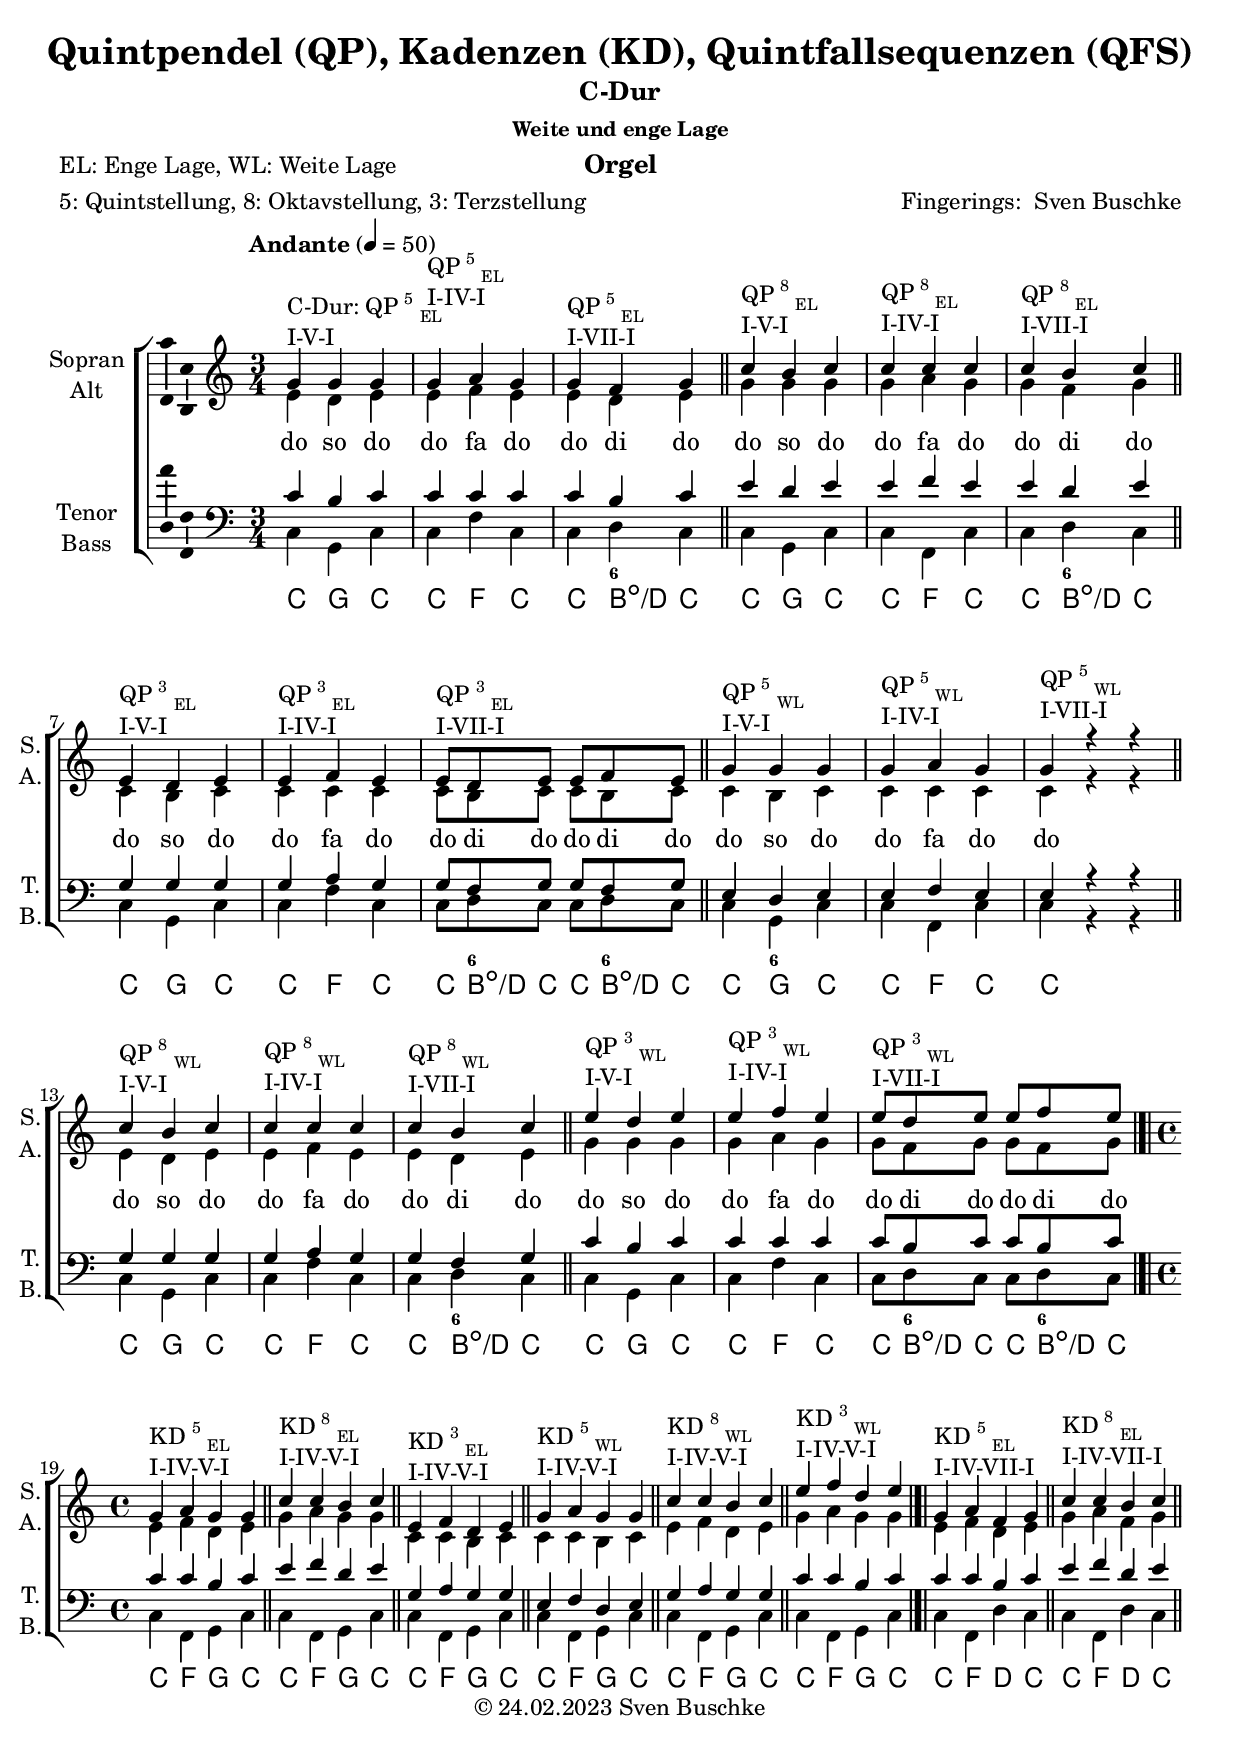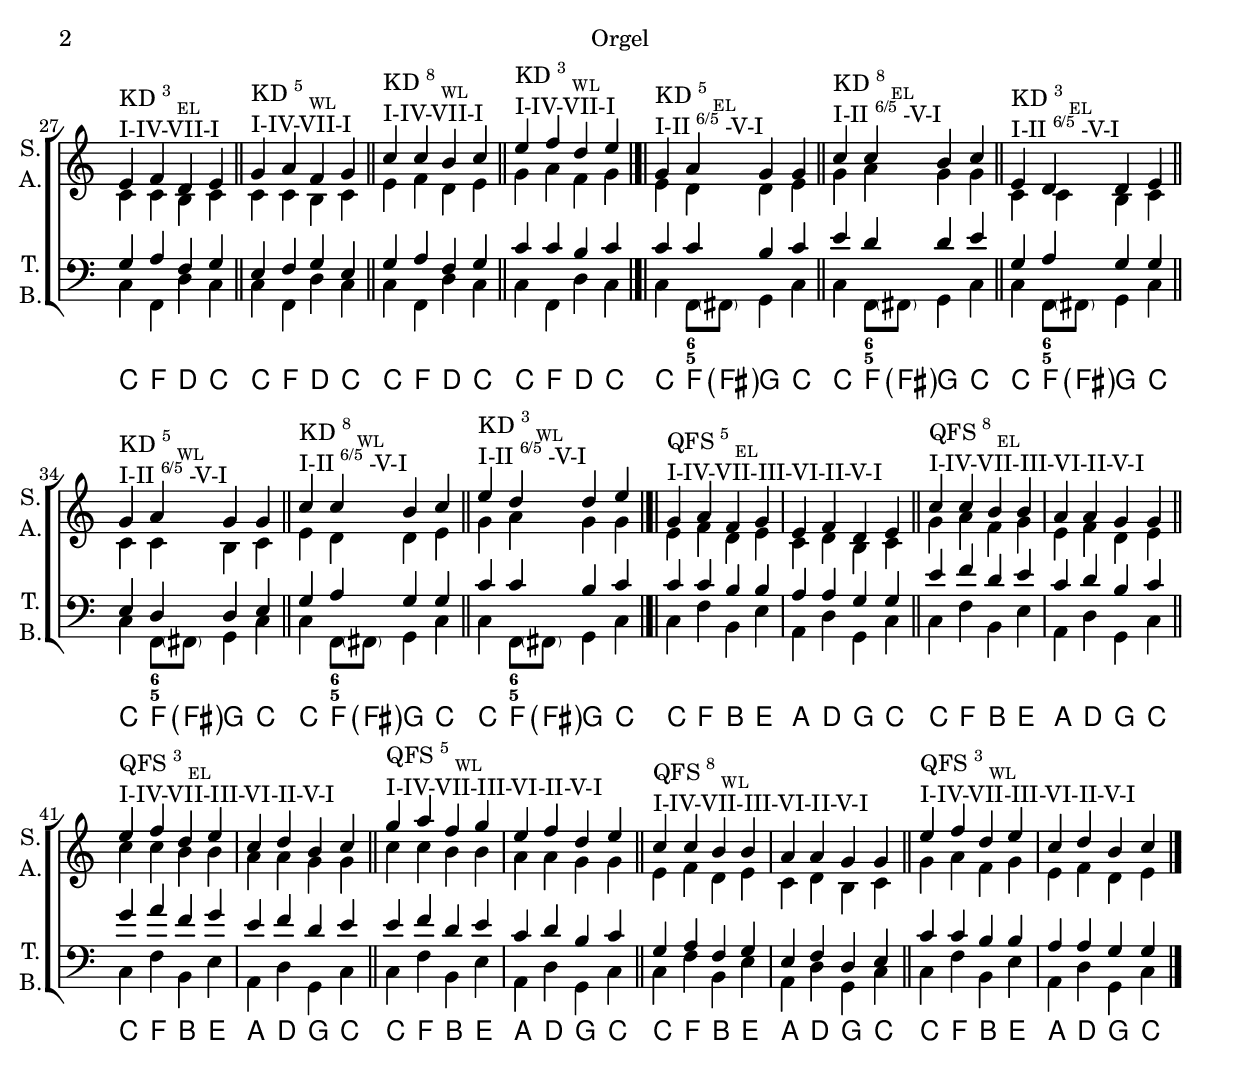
\version "2.24.3"
\language "english"

\header {
  dedication = ""
  title = "Quintpendel (QP), Kadenzen (KD), Quintfallsequenzen (QFS)"
  subtitle = "C-Dur"
  subsubtitle = "Weite und enge Lage"
  instrument = "Orgel"
  composer = ""
  arranger = \markup{"Fingerings: " \with-url "https://buschke.com" "Sven Buschke"}
  poet = "EL: Enge Lage, WL: Weite Lage"
  meter = "5: Quintstellung, 8: Oktavstellung, 3: Terzstellung"
  piece = ""
  opus = ""
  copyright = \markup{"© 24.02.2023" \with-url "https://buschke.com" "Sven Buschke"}
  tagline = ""
}

\paper {
  #(set-paper-size "a4")
}

% -----------------------------------------------
% -----------------------------------------------
% -----------------------------------------------
% begin C major
% -----------------------------------------------
% -----------------------------------------------
% -----------------------------------------------

global = {
  \key c \major
%   \numericTimeSignature
  \time 3/4
  \tempo "Andante" 4=50
}

soprano = \relative c'' {
  \global
  % Music follows here.
  g^\markup{\column{\line{C-Dur: QP\super{5}\sub{EL}}\line{I-V-I}}} g g
  g^\markup{\column{\line{QP\super{5}\sub{EL}}\line{I-IV-I}}} a g
  g^\markup{\column{\line{QP\super{5}\sub{EL}}\line{I-VII-I}}} f g
  \bar "||"
  c^\markup{\column{\line{QP\super{8}\sub{EL}}\line{I-V-I}}} b c
  c^\markup{\column{\line{QP\super{8}\sub{EL}}\line{I-IV-I}}} c c
  c^\markup{\column{\line{QP\super{8}\sub{EL}}\line{I-VII-I}}} b c
  \bar "||"
  e,^\markup{\column{\line{QP\super{3}\sub{EL}}\line{I-V-I}}} d e
  e^\markup{\column{\line{QP\super{3}\sub{EL}}\line{I-IV-I}}} f e
  e8^\markup{\column{\line{QP\super{3}\sub{EL}}\line{I-VII-I}}}[d e] e f e
  \bar "||"
  g4^\markup{\column{\line{QP\super{5}\sub{WL}}\line{I-V-I}}} g g
  g^\markup{\column{\line{QP\super{5}\sub{WL}}\line{I-IV-I}}} a g
  g^\markup{\column{\line{QP\super{5}\sub{WL}}\line{I-VII-I}}} r r
  \bar "||"
  c^\markup{\column{\line{QP\super{8}\sub{WL}}\line{I-V-I}}} b c
  c^\markup{\column{\line{QP\super{8}\sub{WL}}\line{I-IV-I}}} c c
  c^\markup{\column{\line{QP\super{8}\sub{WL}}\line{I-VII-I}}} b c
  \bar "||"
  e^\markup{\column{\line{QP\super{3}\sub{WL}}\line{I-V-I}}} d e
  e^\markup{\column{\line{QP\super{3}\sub{WL}}\line{I-IV-I}}} f e
  e8^\markup{\column{\line{QP\super{3}\sub{WL}}\line{I-VII-I}}}[d e] e[f e]
  \bar "|.|"\break
  \time 4/4
    % KD I IV V I
  g,4^\markup{\column{\line{KD\super{5}\sub{EL}}\line{I-IV-V-I}}} a g g
  \bar "||"
  c^\markup{\column{\line{KD\super{8}\sub{EL}}\line{I-IV-V-I}}} c b c
  \bar "||"
  e,^\markup{\column{\line{KD\super{3}\sub{EL}}\line{I-IV-V-I}}} f d e
  \bar "||"
  g^\markup{\column{\line{KD\super{5}\sub{WL}}\line{I-IV-V-I}}} a g g
  \bar "||"
  c4^\markup{\column{\line{KD\super{8}\sub{WL}}\line{I-IV-V-I}}} c b c
  \bar "||"
  e^\markup{\column{\line{KD\super{3}\sub{WL}}\line{I-IV-V-I}}} f d e
  \bar "|.|"
      % KD I IV VII I
  g,4^\markup{\column{\line{KD\super{5}\sub{EL}}\line{I-IV-VII-I}}} a f g
  \bar "||"
  c^\markup{\column{\line{KD\super{8}\sub{EL}}\line{I-IV-VII-I}}} c b c
  \bar "||"
  e,^\markup{\column{\line{KD\super{3}\sub{EL}}\line{I-IV-VII-I}}} f d e
  \bar "||"
  g^\markup{\column{\line{KD\super{5}\sub{WL}}\line{I-IV-VII-I}}} a f g
  \bar "||"
  c4^\markup{\column{\line{KD\super{8}\sub{WL}}\line{I-IV-VII-I}}} c b c
  \bar "||"
  e^\markup{\column{\line{KD\super{3}\sub{WL}}\line{I-IV-VII-I}}} f d e
  \bar "|.|"
% KD I II65 V I
  g,4^\markup{\column{\line{KD\super{5}\sub{EL}}\line{I-II\super{6/5}-V-I}}} a g g
  \bar "||"
  c^\markup{\column{\line{KD\super{8}\sub{EL}}\line{I-II\super{6/5}-V-I}}} c b c
  \bar "||"
  e,^\markup{\column{\line{KD\super{3}\sub{EL}}\line{I-II\super{6/5}-V-I}}} d d e
  \bar "||"
  g^\markup{\column{\line{KD\super{5}\sub{WL}}\line{I-II\super{6/5}-V-I}}} a g g
  \bar "||"
  c4^\markup{\column{\line{KD\super{8}\sub{WL}}\line{I-II\super{6/5}-V-I}}} c b c
  \bar "||"
  e^\markup{\column{\line{KD\super{3}\sub{WL}}\line{I-II\super{6/5}-V-I}}} d d e
  \bar "|.|"
  % QFS
  g,^\markup{\column{\line{QFS\super{5}\sub{EL}}\line{I-IV-VII-III-VI-II-V-I}}} a f g e f d e
  \bar "||"
  c'^\markup{\column{\line{QFS\super{8}\sub{EL}}\line{I-IV-VII-III-VI-II-V-I}}} c b b a a g g
  \bar "||"
  e'^\markup{\column{\line{QFS\super{3}\sub{EL}}\line{I-IV-VII-III-VI-II-V-I}}} f d e c d b c
  \bar "||"
  g'^\markup{\column{\line{QFS\super{5}\sub{WL}}\line{I-IV-VII-III-VI-II-V-I}}} a f g e f d e
  \bar "||"
  c^\markup{\column{\line{QFS\super{8}\sub{WL}}\line{I-IV-VII-III-VI-II-V-I}}} c b b a a g g
  \bar "||"
  e'^\markup{\column{\line{QFS\super{3}\sub{WL}}\line{I-IV-VII-III-VI-II-V-I}}} f d e c d b c
  \bar "|."  
}

alto = \relative c' {
  \global
  % Music follows here.
  % QP^5_EL
  e d e
  e f e
  e d e
  % QP^8_EL
  g g g
  g a g
  g f g
  % QP^3_EL
  c, b c
  c c c
  c8[b c]c[b c]
  % QP^5_WL
  c4 b c
  c c c
  c r r
  % QP^8_WL
  e d e
  e f e
  e d e
  % QP^3_WL
  g g g
  g a g
  g8[f g] g[f g]
  \time 4/4
  % KD
  % KD^5_WE-I-IV-V-I
  e4 f d e
  % KD^8_EL-I-IV-V-I
  g a g g
  % KD^3_EL-I-IV-V-I
  c, c b c
  % KD^5_WL-I-IV-V-I
  c c b c
  % KD^8_WL-I-IV-V-I
  e f d e
  % KD^3_WL-I-IV-V-I
  g a g g
    % KD^5_WE-I-IV-V-I
  e4 f d e
  % KD^8_EL-I-IV-V-I
  g a f g
  % KD^3_EL-I-IV-V-I
  c, c b c
  % KD^5_WL-I-IV-V-I
  c c b c
  % KD^8_WL-I-IV-V-I
  e f d e
  % KD^3_WL-I-IV-V-I
  g a f g
    % KD^5_WE-I-IV-V-I
  e4 d d e
  % KD^8_EL-I-IV-V-I
  g a g g
  % KD^3_EL-I-IV-V-I
  c, c b c
  % KD^5_WL-I-IV-V-I
  c c b c
  % KD^8_WL-I-IV-V-I
  e d d e
  % KD^3_WL-I-IV-V-I
  g a g g
  % QFS
  % QFS^5_EL-I-IV-VII-III-VI-II-V-I
  e f d e c d b c
  % QFS^8_EL-I-IV-VII-III-VI-II-V-I
  g' a f g e f d e
  % QFS^3_EL-I-IV-VII-III-VI-II-V-I
  c' c b b a a g g
  % QFS^5_WL-I-IV-VII-III-VI-II-V-I
  c c b b a a g g
  % QFS^8_WL-I-IV-VII-III-VI-II-V-I
  e f d e c d b c
  % QFS^3_WL-I-IV-VII-III-VI-II-V-I
  g' a f g e f d e
  \bar "|."  
}

tenor = \relative c' {
  \global
  % Music follows here.
  % QP^5_EL
  c b c
  c c c
  c b c
  % QP^8_EL
  e d e
  e f e
  e d e
  % QP^3_EL
  g, g g
  g a g
  g8[f g]g[f g]
  % QP^5_WL
  e4 d e
  e f e
  e r r
  % QP^8_WL
  g g g
  g a g
  g f g
  % QP^3_WL
  c b c
  c c c
  c8[b c]c[b c]
  \time 4/4
  % KD
  % KD^5_EL-I-IV-V-I
  c4 c b c
  % KD^8_EL-I-IV-V-I
  e f d e
  % KD^3_EL-I-IV-V-I
  g, a g g
  % KD^5_WL-I-IV-V-I
  e f d e
  % KD^8_WL-I-IV-V-I
  g a g g
  % KD^3_WL-I-IV-V-I
  c c b c
    % KD^5_EL-I-IV-V-I
  c4 c b c
  % KD^8_EL-I-IV-V-I
  e f d e
  % KD^3_EL-I-IV-V-I
  g, a f g
  % KD^5_WL-I-IV-V-I
  e f g e
  % KD^8_WL-I-IV-V-I
  g a f g
  % KD^3_WL-I-IV-V-I
  c c b c
    % KD^5_EL-I-IV-V-I
  c4 c b c
  % KD^8_EL-I-IV-V-I
  e d d e
  % KD^3_EL-I-IV-V-I
  g, a g g
  % KD^5_WL-I-IV-V-I
  e d d e
  % KD^8_WL-I-IV-V-I
  g a g g
  % KD^3_WL-I-IV-V-I
  c c b c
  % QFS
  % QFS^5_EL-I-IV-VII-III-VI-II-V-I
  c c b b a a g g
  % QFS^8_EL-I-IV-VII-III-VI-II-V-I
  e' f d e c d b c
  % QFS^3_EL-I-IV-VII-III-VI-II-V-I
  g' a f g e f d e
  % QFS^5_WL-I-IV-VII-III-VI-II-V-I
  e f d e c d b c
  % QFS^8_WL-I-IV-VII-III-VI-II-V-I
  g a f g e f d e
  % QFS^3_WL-I-IV-VII-III-VI-II-V-I
  c' c b b a a g g
  \bar "|."  
}

bass = \relative c {
  \global
  % Music follows here.
  % QP^5_EL
  c g c
  c f c
  c d c
  % QP^8_EL
  c g c
  c f, c'
  c d c
  % QP^3_EL
  c g c
  c f c
  c8[d c]c[d c]
  % QP^5_WL
  c4 g c
  c f, c'
  c r r
  % QP^8_WL
  c g c
  c f c
  c d c
  % QP^3_WL
  c g c
  c f c
  c8[d c]c[d c]
  \time 4/4
  % KD
  % KD^5_EL-I-IV-V-I
  c4 f, g c|
  % KD^8_EL-I-IV-V-I
  c f, g c|
  % KD^3_EL-I-IV-V-I
  c f, g c|
  % KD^5_WL-I-IV-V-I
  c f, g c|
  % KD^8_WL-I-IV-V-I
  c f, g c|
  % KD^3_WL-I-IV-V-I
  c f, g c|
  % KD^5_EL-I-IV-V-I
  c4 f, d' c|
  % KD^8_EL-I-IV-V-I
  c f, d' c|
  % KD^3_EL-I-IV-V-I
  c f, d' c|
  % KD^5_WL-I-IV-V-I
  c f, d' c|
  % KD^8_WL-I-IV-V-I
  c f, d' c|
  % KD^3_WL-I-IV-V-I
  c f, d' c|
  % KD^5_EL-I-IV-V-I
  c4 f,8 \parenthesize fs g4 c|
  % KD^8_EL-I-IV-V-I
  c f,8 \parenthesize fs g4 c|
  % KD^3_EL-I-IV-V-I
  c f,8 \parenthesize fs g4 c|
  % KD^5_WL-I-IV-V-I
  c f,8 \parenthesize fs g4 c|
  % KD^8_WL-I-IV-V-I
  c f,8 \parenthesize fs g4 c|
  % KD^3_WL-I-IV-V-I
  c f,8 \parenthesize fs g4 c|
  % QFS
  % QFS^5_EL-I-IV-VII-III-VI-II-V-I
  c f b, e a, d g, c
  % QFS^8_EL-I-IV-VII-III-VI-II-V-I
  c f b, e a, d g, c
  % QFS^3_EL-I-IV-VII-III-VI-II-V-I
  c f b, e a, d g, c
  % QFS^5_WL-I-IV-VII-III-VI-II-V-I
  c f b, e a, d g, c
  % QFS^8_WL-I-IV-VII-III-VI-II-V-I
  c f b, e a, d g, c
  % QFS^3_WL-I-IV-VII-III-VI-II-V-I
  c f b, e a, d g, c
  \bar "|."  
}

verse = \lyricmode {
  % Lyrics follow here.
  % QP^5_EL
  do so do do fa do do di do do so do do fa do do di do
  do so do do fa do do di do do di do do so do do fa do do
  do so do do fa do do di do do so do do fa do do di do do di do 
}

figBass = \figuremode {
  \global
  % Figures follow here.
    % QP^5_EL
    r4 r r
    r4 r r
    r4 <6> r
    % QP^8_EL
    r4 r r
    r4 r r
    r4 <6> r
    % QP^3_EL
    r4 r r
    r4 r r
    r8 <6> r r <6> r
    % QP^5_WL
    r4 <6> r
    r4 r r
    r4 r r
    % QP^8_WL
    r4 r r
    r4 r r
    r4 <6> r 
    % QP^3_WL
    r4 r r
    r4 r r
    r8 <6> r r <6> r
    \time 4/4
    %
    % KD I VI V I
    %
    % KD^5_EL-I-IV-V-I
    r4 r r r
    % KD^8_EL-I-IV-V-I
    r4 r r r
    % KD^3_EL-I-IV-V-I
    r4 r r r
    % KD^5_WL-I-IV-V-I
    r4 r r r
    % KD^8_WL-I-IV-V-I
    r4 r r r
    % KD^3_WL-I-IV-V-I
    r4 r r r
    %
    % KD I VI VII I
    %
    % KD^5_EL-I-IV-VII-I
    r4 r r r
    % KD^8_EL-I-IV-VII-I
    r4 r r r
    % KD^3_EL-I-IV-VII-I
    r4 r r r
    % KD^5_WL-I-IV-VII-I
    r4 r r r
    % KD^8_WL-I-IV-VII-I
    r4 r r r
    % KD^3_WL-I-IV-VII-I
    r4 r r r
    %
    % KD I II6/5 V I
    %
    % KD^5_EL-I-II6/5-V-I
    r4 <6 5> r r
    % KD^8_EL-I-II6/5-V-I
    r4 <6 5> r r
    % KD^3_EL-I-II6/5-V-I
    r4 <6 5> r r
    % KD^5_WL-I-II6/5-V-I
    r4 <6 5> r r
    % KD^8_WL-I-II6/5-V-I
    r4 <6 5> r r
    % KD^3_WL-I-II6/5-V-I
    r4 <6 5> r r
    %
    % QFS
    %
    r4 r r r
    r4 r r r
    r4 r r r
    r4 r r r
    r4 r r r
    r4 r r r
    r4 r r r
    r4 r r r
    r4 r r r
    r4 r r r
    r4 r r r
    r4 r r r
}

chordNames = \chordmode {
  \global
  % Chords follow here.
  % QP^5_EL
  c g c
  c f c
  c b:dim/d c
  % QP^8_EL
  c g c
  c f, c'
  c b:dim/d c
  % QP^3_EL
  c g c
  c f c
  c8[b:dim/d c]c[b:dim/d c]
  % QP^5_WL
  c4 g c
  c f, c'
  c s s
  % QP^8_WL
  c g c
  c f c
  c b:dim/d c
  % QP^3_WL
  c g c
  c f c
  c8[b:dim/d c]c[b:dim/d c]
  \time 4/4
  % KD
  % KD^5_EL-I-IV-V-I
  c4 f, g c|
  % KD^8_EL-I-IV-V-I
  c f, g c|
  % KD^3_EL-I-IV-V-I
  c f, g c|
  % KD^5_WL-I-IV-V-I
  c f, g c|
  % KD^8_WL-I-IV-V-I
  c f, g c|
  % KD^3_WL-I-IV-V-I
  c f, g c|
  % KD^5_EL-I-IV-V-I
  c4 f, d' c|
  % KD^8_EL-I-IV-V-I
  c f, d' c|
  % KD^3_EL-I-IV-V-I
  c f, d' c|
  % KD^5_WL-I-IV-V-I
  c f, d' c|
  % KD^8_WL-I-IV-V-I
  c f, d' c|
  % KD^3_WL-I-IV-V-I
  c f, d' c|
  % KD^5_EL-I-IV-V-I
  c4 f,8 \parenthesize fs g4 c|
  % KD^8_EL-I-IV-V-I
  c f,8 \parenthesize fs g4 c|
  % KD^3_EL-I-IV-V-I
  c f,8 \parenthesize fs g4 c|
  % KD^5_WL-I-IV-V-I
  c f,8 \parenthesize fs g4 c|
  % KD^8_WL-I-IV-V-I
  c f,8 \parenthesize fs g4 c|
  % KD^3_WL-I-IV-V-I
  c f,8 \parenthesize fs g4 c|
  % QFS
  % QFS^5_EL-I-IV-VII-III-VI-II-V-I
  c f b, e a, d g, c
  % QFS^8_EL-I-IV-VII-III-VI-II-V-I
  c f b, e a, d g, c
  % QFS^3_EL-I-IV-VII-III-VI-II-V-I
  c f b, e a, d g, c
  % QFS^5_WL-I-IV-VII-III-VI-II-V-I
  c f b, e a, d g, c
  % QFS^8_WL-I-IV-VII-III-VI-II-V-I
  c f b, e a, d g, c
  % QFS^3_WL-I-IV-VII-III-VI-II-V-I
  c f b, e a, d g, c
  \bar "|."    
}

% -----------------------------------------------
% -----------------------------------------------
% -----------------------------------------------
% end C major
% -----------------------------------------------
% -----------------------------------------------
% -----------------------------------------------

choirPart = \new ChoirStaff <<
  \new Staff \with {
    midiInstrument = "choir aahs"
    instrumentName = \markup \center-column { "Sopran" "Alt" }
    shortInstrumentName = \markup \center-column { "S." "A." }
  } <<
    \new Voice = "soprano" \with {
      \consists "Ambitus_engraver"
    } { \voiceOne \soprano }
    \new Voice = "alto" \with {
      \consists "Ambitus_engraver"
      \override Ambitus #'X-offset = #2.0
    } { \voiceTwo \alto }
  >>
  \new Lyrics \with {
    \override VerticalAxisGroup #'staff-affinity = #CENTER
  } \lyricsto "soprano" \verse
  \new Staff \with {
    midiInstrument = "choir aahs"
    instrumentName = \markup \center-column { "Tenor" "Bass" }
    shortInstrumentName = \markup \center-column { "T." "B." }
  } <<
    \clef bass
    \new Voice = "tenor" \with {
      \consists "Ambitus_engraver"
    } { \voiceOne \tenor }
    \new Voice = "bass" \with {
      \consists "Ambitus_engraver"
      \override Ambitus #'X-offset = #2.0
    } { \voiceTwo \bass }
  >>
>>

bassFiguresPart = \new FiguredBass \figBass

chordsPart = \new ChordNames \chordNames

\score {
  <<
    \choirPart
    \bassFiguresPart
    \chordsPart
  >>
  \layout { }
  \midi { }
}
